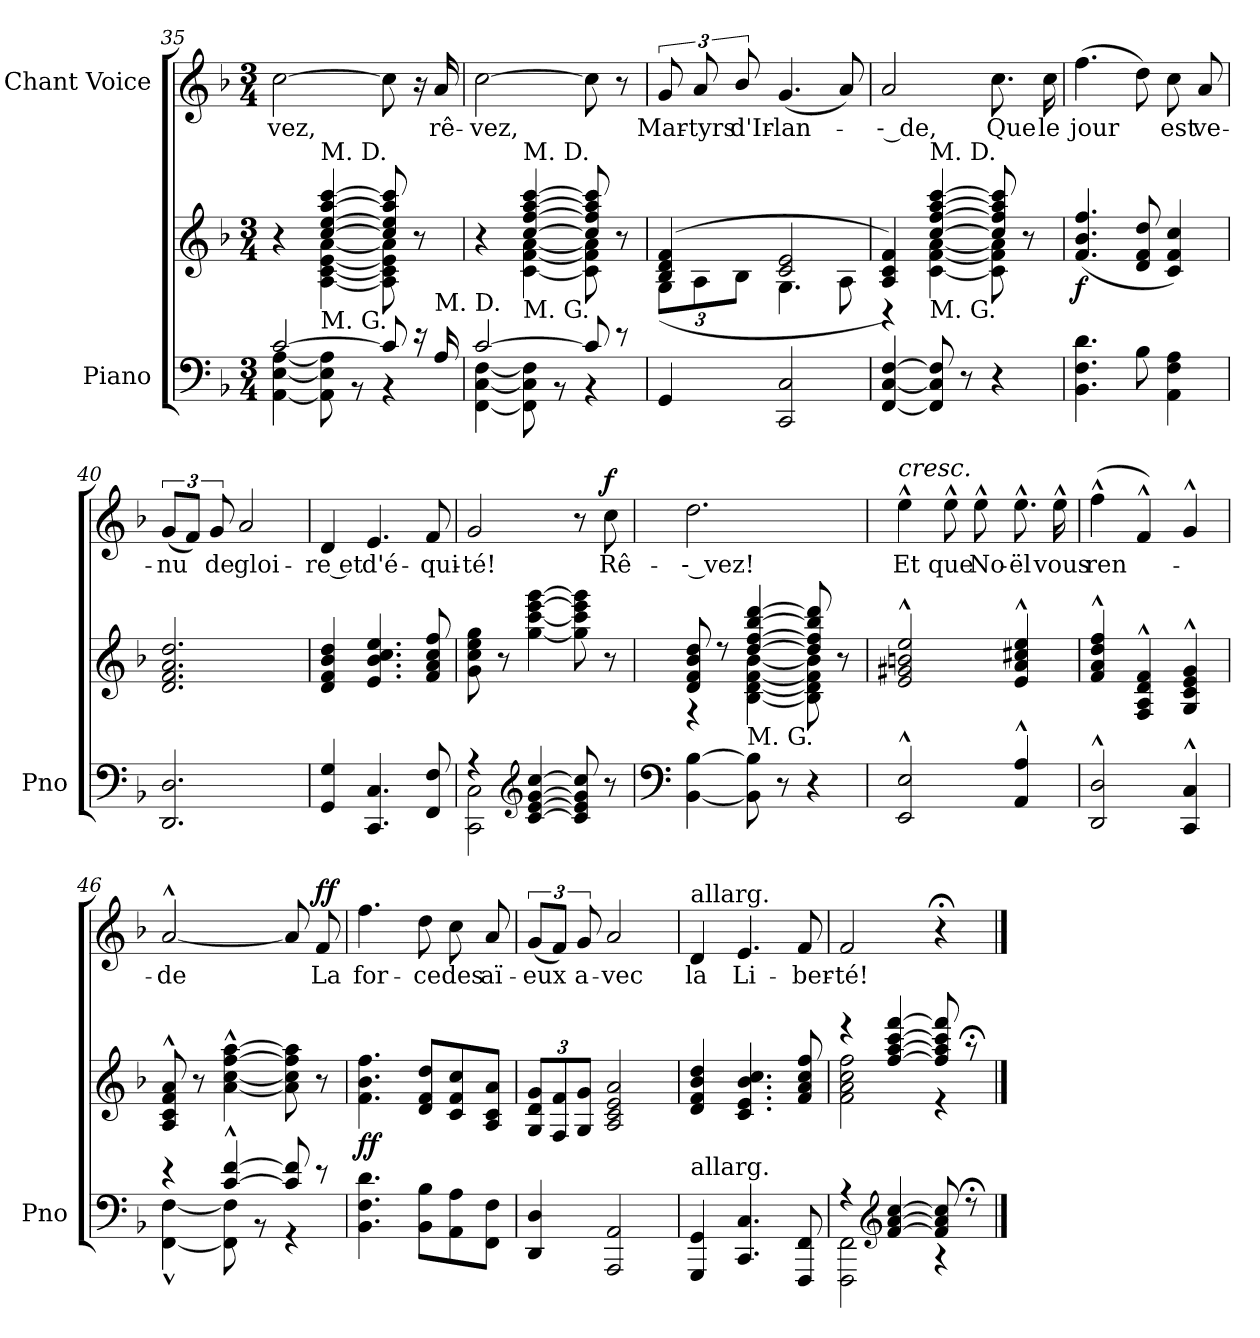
**kern	**kern	**dynam	**kern	**text	**dynam
*part2	*part2	*part2	*part1	*part1	*part1
*staff3	*staff2	*staff2/3	*staff1	*staff1	*staff1
*I"Piano	*	*	*I"Chant Voice	*	*
*I'Pno	*	*	*	*	*
*clefF4	*clefG2	*	*clefG2	*	*
*k[b-]	*k[b-]	*	*k[b-]	*	*
*M3/4	*M3/4	*	*M3/4	*	*
=35	=35	=35	=35	=35	=35
*^	*^	*	*	*	*
[2c/	[4AA\ [4E\ [4A\	4r	4ryy	.	[2cc\	-vez,	.
!	!	!LO:TX:a:t=M. D.	!	!	!	!	!
!	!	!LO:TX:b:t=M. G.	!	!	!	!	!
.	8AA\] 8E\] 8A\]	[>4cc/ [4ee/ [4aa/ [4ccc/	[4A\ [4c\ [4e\ [4a\	.	.	.	.
.	8r	.	.	.	.	.	.
8c/]	4r	8cc/] 8ee/] 8aa/] 8ccc/]	8A\] 8c\] 8e\] 8a\]	.	8cc\]	.	.
16r	.	8r	8ryy	.	16r	.	.
!LO:TX:a:t=M. D.	!	!	!	!	!	!	!
!	!	!	!	!	!	!	!LO:DY:a
!	!	!	!	!	!	!	!LO:DY:n=1:a
16A/	.	.	.	.	16a/	rê-	other-dynamics f
=36	=36	=36	=36	=36	=36	=36	=36
[2c/	[4FF\ [4C\ [4F\	4r	4ryy	.	[2cc\	-vez,	.
!	!	!LO:TX:a:t=M. D.	!	!	!	!	!
!	!	!LO:TX:b:t=M. G.	!	!	!	!	!
.	8FF\] 8C\] 8F\]	[>4cc/ [4ff/ [4aa/ [4ccc/	[4c\ [4f\ [4a\	.	.	.	.
.	8r	.	.	.	.	.	.
8c/]	4r	8cc/] 8ff/] 8aa/] 8ccc/]	8c\] 8f\] 8a\]	.	8cc\]	.	.
8r	.	8r	8ryy	.	8r	.	.
*v	*v	*	*	*	*	*	*
=37	=37	=37	=37	=37	=37	=37
*	*	*Xbrackettup	*	*	*	*
4GG/	(>4B-/ 4d/ 4f/	(12G\L	.	12g/	Mar-	.
.	.	12A\	.	12a/	-tyrs	.
.	.	12B-\J	.	12b-/	d'Ir-	.
2CC/ 2C/	2c/ 2e/	4.G\	.	(4.g/	-lan-	.
.	.	8A\	.	8a/)	.	.
=38	=38	=38	=38	=38	=38	=38
[4FF/ [4C/ [4F/	4A/ 4c/ 4f/)	4r)	.	2a/	-- de,	.
!	!LO:TX:b:t=M. G.	!	!	!	!	!
!	!LO:TX:a:t=M. D.	!	!	!	!	!
8FF/] 8C/] 8F/]	[4cc/ [4ff/ [4aa/ [4ccc/	[4c\ [4f\ [4a\	.	.	.	.
8r	.	.	.	.	.	.
!	!	!	!	!	!	!LO:DY:a
!	!	!	!	!	!	!LO:DY:n=1:a
4r	8cc/] 8ff/] 8aa/] 8ccc/]	8c\] 8f\] 8a\]	.	8.cc\	Que	other-dynamics f
.	8r	8ryy	.	.	.	.
.	.	.	.	16cc\	le	.
*	*v	*v	*	*	*	*
=39	=39	=39	=39	=39	=39
!	!	!LO:DY:b	!	!	!
4.BB-\ 4.F\ 4.d\	(>4.f/ 4.b-/ 4.ff/	f	(4.ff\	jour	.
8B-\	8d/ 8f/ 8dd/	.	8dd\)	.	.
4AA\ 4F\ 4A\	4c/ 4f/ 4cc/)	.	8cc\	est	.
.	.	.	8a/	ve-	.
=40	=40	=40	=40	=40	=40
2.DD/ 2.D/	2.d/ 2.f/ 2.a/ 2.dd/	.	(12g/L	-nu	.
.	.	.	12f/J)	.	.
.	.	.	12g/	de	.
.	.	.	2a/	gloi-	.
=41	=41	=41	=41	=41	=41
4GG/ 4G/	4d/ 4f/ 4b-/ 4dd/	.	4d/	-re et	.
4.CC/ 4.C/	4.e/ 4.b-/ 4.cc/ 4.ee/	.	4.e/	d'é-	.
8FF/ 8F/	8f/ 8a/ 8cc/ 8ff/	.	8f/	-qui-	.
=42	=42	=42	=42	=42	=42
*^	*	*	*	*	*
4r	2CC\ 2C\	8g\ 8cc\ 8ee\ 8gg\	.	2g/	-té!	.
.	.	8r	.	.	.	.
*clefG2	*	*	*	*	*	*
[<4c/ [<4e/ [4g/ [4cc/	.	[4gg\ [<4ccc\ [4eee\ [4ggg\	.	.	.	.
8c/] 8e/] 8g/] 8cc/]	4ryy	8gg\] 8ccc\] 8eee\] 8ggg\]	.	8r	.	.
!	!	!	!	!	!	!LO:DY:a
8r	.	8r	.	8cc\	Rê-	f
*v	*v	*	*	*	*	*
=43	=43	=43	=43	=43	=43
*clefF4	*	*	*	*	*
*	*^	*	*	*	*
[4BB-\ [4B-\	8d/ 8f/ 8b-/ 8dd/	4r	.	2.dd\	-- vez!	.
.	8r	.	.	.	.	.
!	!LO:TX:b:t=M. G.	!	!	!	!	!
8BB-\] 8B-\]	[4dd/ [4ff/ [4bb-/ [4ddd/	[4B-\ [4d\ [<4f\ [4b-\	.	.	.	.
8r	.	.	.	.	.	.
4r	8dd/] 8ff/] 8bb-/] 8ddd/]	8B-\] 8d\] 8f\] 8b-\]	.	.	.	.
.	8r	8ryy	.	.	.	.
=44	=44	=44	=44	=44	=44	=44
!	!	!	!	!LO:TX:a:i:t=cresc.	!	!
!	!LO:TX:b:i:t=cresc.	!	!	!	!	!
*	*v	*v	*	*	*	*
2EE/^^ 2E/^^	2e/^^ 2g#X/^^ 2bn/^^ 2ee/^^	.	4ee^^\	Et	.
.	.	.	8ee^^\	que	.
.	.	.	8ee^^\	No-	.
4AA/^^ 4A/^^	4e/^^ 4a/^^ 4cc#X/^^ 4ee/^^	.	8.ee^^\	-ël	.
.	.	.	16ee^^\	vous	.
=45	=45	=45	=45	=45	=45
2DD/^^ 2D/^^	4f/^^ 4a/^^ 4dd/^^ 4ff/^^	.	(4ff^^\	ren-	.
.	4F/^^ 4A/^^ 4d/^^ 4f/^^	.	4f^^/)	.	.
4CC/^^ 4C/^^	4G/^^ 4c/^^ 4e/^^ 4g/^^	.	4g^^/	.	.
=46	=46	=46	=46	=46	=46
*^	*	*	*	*	*
4r	[4FF\^^ [4F\^^	8A/^^ 8c/^^ 8f/^^ 8a/^^	.	[2a^^/	-de	.
.	.	8r	.	.	.	.
[4c/^^ [4f/^^	8FF\] 8F\]	[4a\^^ [<4cc\^^ [4ff\^^ [4aa\^^	.	.	.	.
.	8r	.	.	.	.	.
8c/] 8f/]	4r	8a\] 8cc\] 8ff\] 8aa\]	.	8a/]	.	.
!	!	!	!	!	!	!LO:DY:a
8r	.	8r	.	8f/	La	ff
*v	*v	*	*	*	*	*
=47	=47	=47	=47	=47	=47
!	!	!LO:DY:b	!	!	!
4.BB-\ 4.F\ 4.d\	4.f\ 4.b-\ 4.ff\	ff	4.ff\	for-	.
8BB-\ 8B-\L	8d/ 8f/ 8dd/L	.	8dd\	-ce	.
8AA\ 8A\	8c/ 8f/ 8cc/	.	8cc\	des	.
8FF\ 8F\J	8A/ 8c/ 8a/J	.	8a/	aï-	.
=48	=48	=48	=48	=48	=48
4DD/ 4D/	12G/ 12d/ 12g/L	.	(12g/L	-eux	.
.	12F/ 12f/	.	12f/J)	.	.
.	12G/ 12g/J	.	12g/	a-	.
2AAA/ 2AA/	2A/ 2c/ 2e/ 2a/	.	2a/	-vec	.
=49	=49	=49	=49	=49	=49
!	!	!	!LO:TX:a:t=allarg.	!	!
!LO:TX:a:t=allarg.	!	!	!	!	!
4GGG/ 4GG/	4d/ 4f/ 4b-/ 4dd/	.	4d/	la	.
4.CC/ 4.C/	4.c/ 4.e/ 4.b-/ 4.cc/	.	4.e/	Li-	.
8FFF/ 8FF/	8f/ 8a/ 8cc/ 8ff/	.	8f/	-ber-	.
=50	=50	=50	=50	=50	=50
*^	*^	*	*	*	*
4r	2FFF\ 2FF\	4r	2f\ 2a\ 2cc\ 2ff\	.	2f/	-té!	.
*clefG2	*	*	*	*	*	*	*
[<4f/ [4a/ [4cc/	.	[4ff/ [4aa/ [4ccc/ [4fff/	.	.	.	.	.
8f/] 8a/] 8cc/]	4r	8ff/] 8aa/] 8ccc/] 8fff/]	4r	.	4r;<	.	.
8r;<	.	8r;<	.	.	.	.	.
*v	*v	*	*	*	*	*	*
*	*v	*v	*	*	*	*
==	==	==	==	==	==
*-	*-	*-	*-	*-	*-
